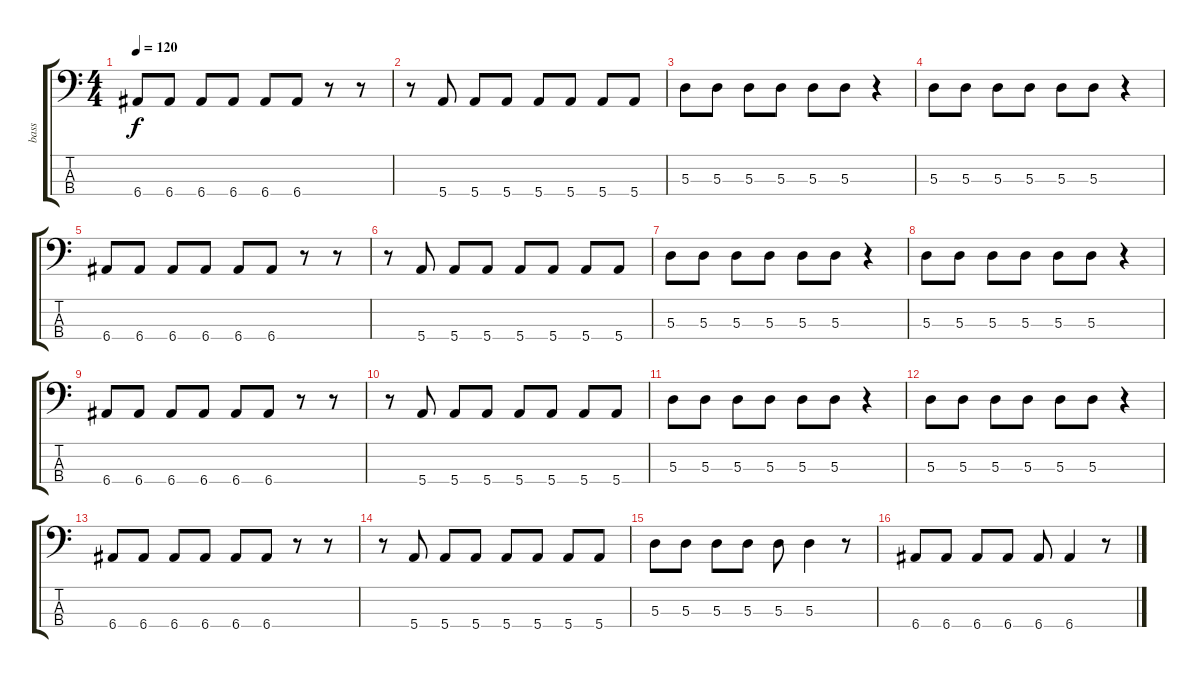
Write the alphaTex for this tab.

\track ("bass" "bass") {instrument electricbassfinger}
\staff {score tabs}
\tuning (G2 D2 A1 E1) {hide}
\ts (4 4)
\tempo 120
\clef f4
\ks c
6.4.8{dy f} 6.4.8 6.4.8 6.4.8 6.4.8 6.4.8 r.8 r.8 |
r.8 5.4.8 5.4.8 5.4.8 5.4.8 5.4.8 5.4.8 5.4.8 |
5.3.8 5.3.8 5.3.8 5.3.8 5.3.8 5.3.8 r.4 |
5.3.8 5.3.8 5.3.8 5.3.8 5.3.8 5.3.8 r.4 |
6.4.8 6.4.8 6.4.8 6.4.8 6.4.8 6.4.8 r.8 r.8 |
r.8 5.4.8 5.4.8 5.4.8 5.4.8 5.4.8 5.4.8 5.4.8 |
5.3.8 5.3.8 5.3.8 5.3.8 5.3.8 5.3.8 r.4 |
5.3.8 5.3.8 5.3.8 5.3.8 5.3.8 5.3.8 r.4 |
6.4.8 6.4.8 6.4.8 6.4.8 6.4.8 6.4.8 r.8 r.8 |
r.8 5.4.8 5.4.8 5.4.8 5.4.8 5.4.8 5.4.8 5.4.8 |
5.3.8 5.3.8 5.3.8 5.3.8 5.3.8 5.3.8 r.4 |
5.3.8 5.3.8 5.3.8 5.3.8 5.3.8 5.3.8 r.4 |
6.4.8 6.4.8 6.4.8 6.4.8 6.4.8 6.4.8 r.8 r.8 |
r.8 5.4.8 5.4.8 5.4.8 5.4.8 5.4.8 5.4.8 5.4.8 |
5.3.8 5.3.8 5.3.8 5.3.8 5.3.8 5.3.4 r.8 |
6.4.8 6.4.8 6.4.8 6.4.8 6.4.8 6.4.4 r.8
